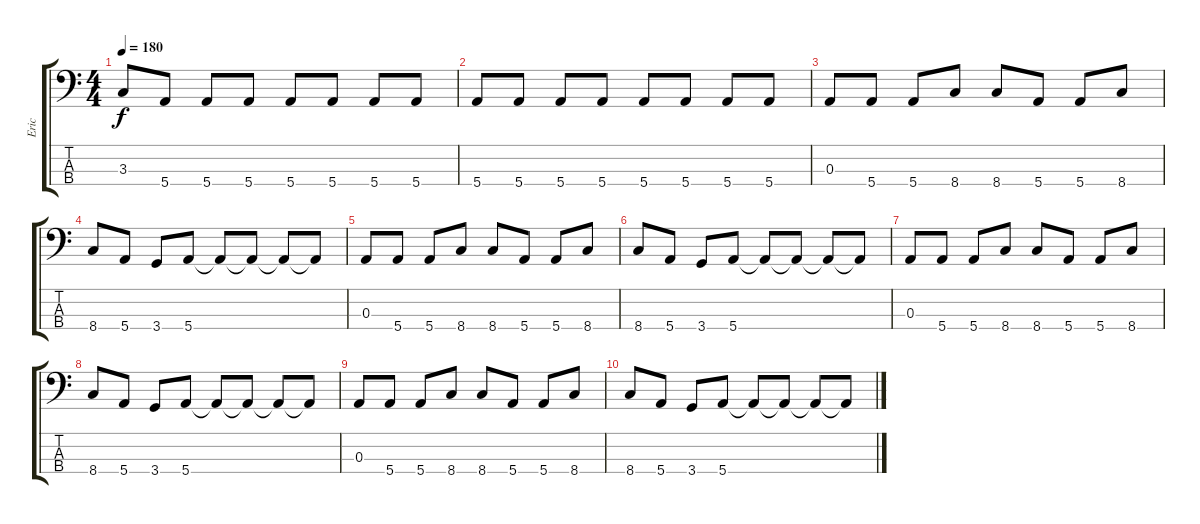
\track ("Eric" "Eric") {instrument electricbasspick}
\staff {score tabs}
\tuning (G2 D2 A1 E1) {hide}
\ts (4 4)
\tempo 180
\clef f4
\ks c
3.3.8{dy f} 5.4.8 5.4.8 5.4.8 5.4.8 5.4.8 5.4.8 5.4.8 |
5.4.8 5.4.8 5.4.8 5.4.8 5.4.8 5.4.8 5.4.8 5.4.8 |
0.3.8 5.4.8 5.4.8 8.4.8 8.4.8 5.4.8 5.4.8 8.4.8 |
8.4.8 5.4.8 3.4.8 5.4.8 5.4{t}.8 5.4{t}.8 5.4{t}.8 5.4{t}.8 |
0.3.8 5.4.8 5.4.8 8.4.8 8.4.8 5.4.8 5.4.8 8.4.8 |
8.4.8 5.4.8 3.4.8 5.4.8 5.4{t}.8 5.4{t}.8 5.4{t}.8 5.4{t}.8 |
0.3.8 5.4.8 5.4.8 8.4.8 8.4.8 5.4.8 5.4.8 8.4.8 |
8.4.8 5.4.8 3.4.8 5.4.8 5.4{t}.8 5.4{t}.8 5.4{t}.8 5.4{t}.8 |
0.3.8 5.4.8 5.4.8 8.4.8 8.4.8 5.4.8 5.4.8 8.4.8 |
8.4.8 5.4.8 3.4.8 5.4.8 5.4{t}.8 5.4{t}.8 5.4{t}.8 5.4{t}.8
